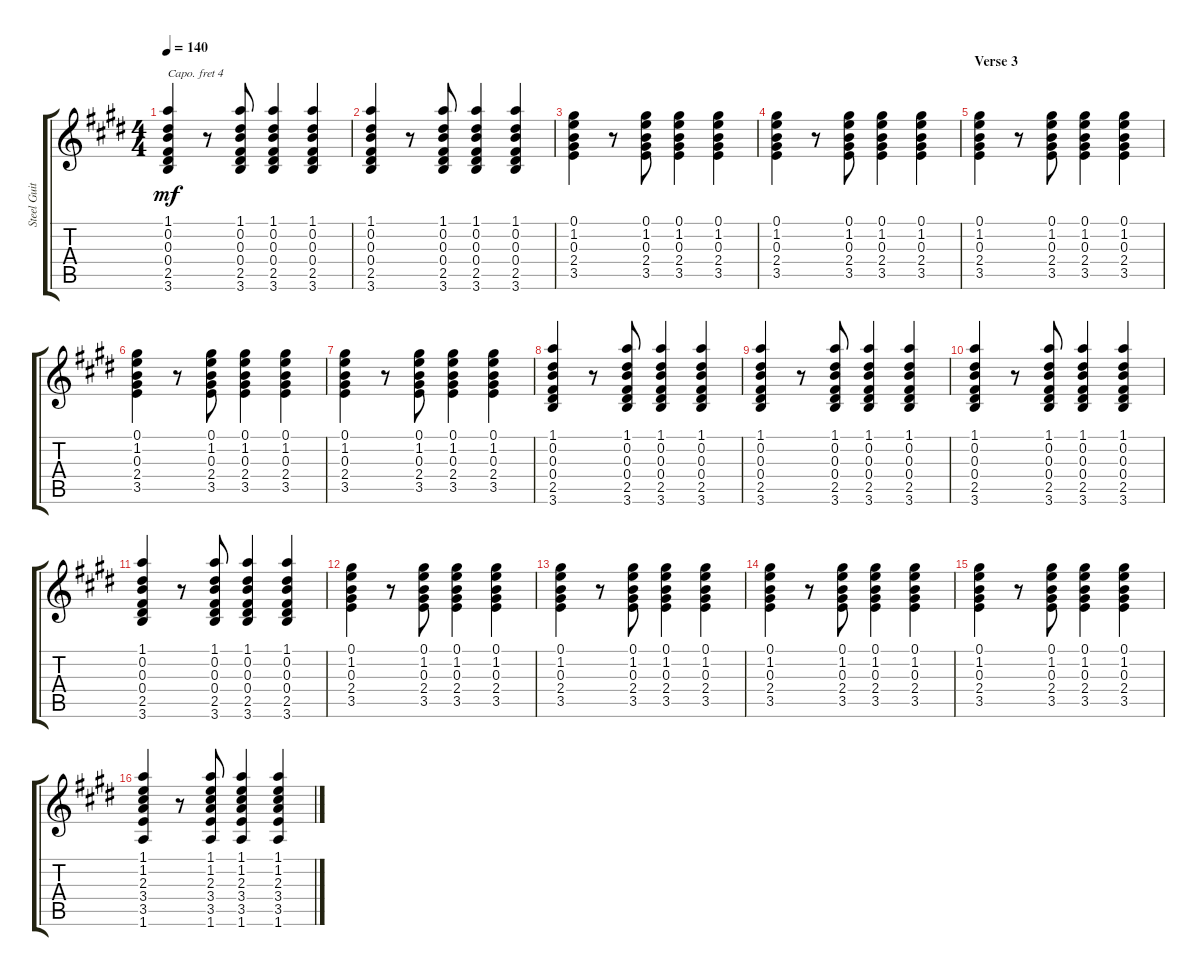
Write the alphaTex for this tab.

\track ("Steel Guitar" "Steel Guit") {instrument acousticguitarsteel}
\staff {score tabs}
\capo 4
\tuning (E4 B3 G3 D3 A2 E2) {hide}
\ts (4 4)
\tempo 140
\clef g2
\ks e
(1.1 0.2 0.3 0.4 2.5 3.6).4{dy mf} r.8 (1.1 0.2 0.3 0.4 2.5 3.6).8 (1.1 0.2 0.3 0.4 2.5 3.6).4 (1.1 0.2 0.3 0.4 2.5 3.6).4 |
(1.1 0.2 0.3 0.4 2.5 3.6).4 r.8 (1.1 0.2 0.3 0.4 2.5 3.6).8 (1.1 0.2 0.3 0.4 2.5 3.6).4 (1.1 0.2 0.3 0.4 2.5 3.6).4 |
(0.1 1.2 0.3 2.4 3.5).4 r.8 (0.1 1.2 0.3 2.4 3.5).8 (0.1 1.2 0.3 2.4 3.5).4 (0.1 1.2 0.3 2.4 3.5).4 |
(0.1 1.2 0.3 2.4 3.5).4 r.8 (0.1 1.2 0.3 2.4 3.5).8 (0.1 1.2 0.3 2.4 3.5).4 (0.1 1.2 0.3 2.4 3.5).4 |
\section ("" "Verse 3")
(0.1 1.2 0.3 2.4 3.5).4 r.8 (0.1 1.2 0.3 2.4 3.5).8 (0.1 1.2 0.3 2.4 3.5).4 (0.1 1.2 0.3 2.4 3.5).4 |
(0.1 1.2 0.3 2.4 3.5).4 r.8 (0.1 1.2 0.3 2.4 3.5).8 (0.1 1.2 0.3 2.4 3.5).4 (0.1 1.2 0.3 2.4 3.5).4 |
(0.1 1.2 0.3 2.4 3.5).4 r.8 (0.1 1.2 0.3 2.4 3.5).8 (0.1 1.2 0.3 2.4 3.5).4 (0.1 1.2 0.3 2.4 3.5).4 |
(1.1 0.2 0.3 0.4 2.5 3.6).4 r.8 (1.1 0.2 0.3 0.4 2.5 3.6).8 (1.1 0.2 0.3 0.4 2.5 3.6).4 (1.1 0.2 0.3 0.4 2.5 3.6).4 |
(1.1 0.2 0.3 0.4 2.5 3.6).4 r.8 (1.1 0.2 0.3 0.4 2.5 3.6).8 (1.1 0.2 0.3 0.4 2.5 3.6).4 (1.1 0.2 0.3 0.4 2.5 3.6).4 |
(1.1 0.2 0.3 0.4 2.5 3.6).4 r.8 (1.1 0.2 0.3 0.4 2.5 3.6).8 (1.1 0.2 0.3 0.4 2.5 3.6).4 (1.1 0.2 0.3 0.4 2.5 3.6).4 |
(1.1 0.2 0.3 0.4 2.5 3.6).4 r.8 (1.1 0.2 0.3 0.4 2.5 3.6).8 (1.1 0.2 0.3 0.4 2.5 3.6).4 (1.1 0.2 0.3 0.4 2.5 3.6).4 |
(0.1 1.2 0.3 2.4 3.5).4 r.8 (0.1 1.2 0.3 2.4 3.5).8 (0.1 1.2 0.3 2.4 3.5).4 (0.1 1.2 0.3 2.4 3.5).4 |
(0.1 1.2 0.3 2.4 3.5).4 r.8 (0.1 1.2 0.3 2.4 3.5).8 (0.1 1.2 0.3 2.4 3.5).4 (0.1 1.2 0.3 2.4 3.5).4 |
(0.1 1.2 0.3 2.4 3.5).4 r.8 (0.1 1.2 0.3 2.4 3.5).8 (0.1 1.2 0.3 2.4 3.5).4 (0.1 1.2 0.3 2.4 3.5).4 |
(0.1 1.2 0.3 2.4 3.5).4 r.8 (0.1 1.2 0.3 2.4 3.5).8 (0.1 1.2 0.3 2.4 3.5).4 (0.1 1.2 0.3 2.4 3.5).4 |
(1.1 1.2 2.3 3.4 3.5 1.6).4 r.8 (1.1 1.2 2.3 3.4 3.5 1.6).8 (1.1 1.2 2.3 3.4 3.5 1.6).4 (1.1 1.2 2.3 3.4 3.5 1.6).4
